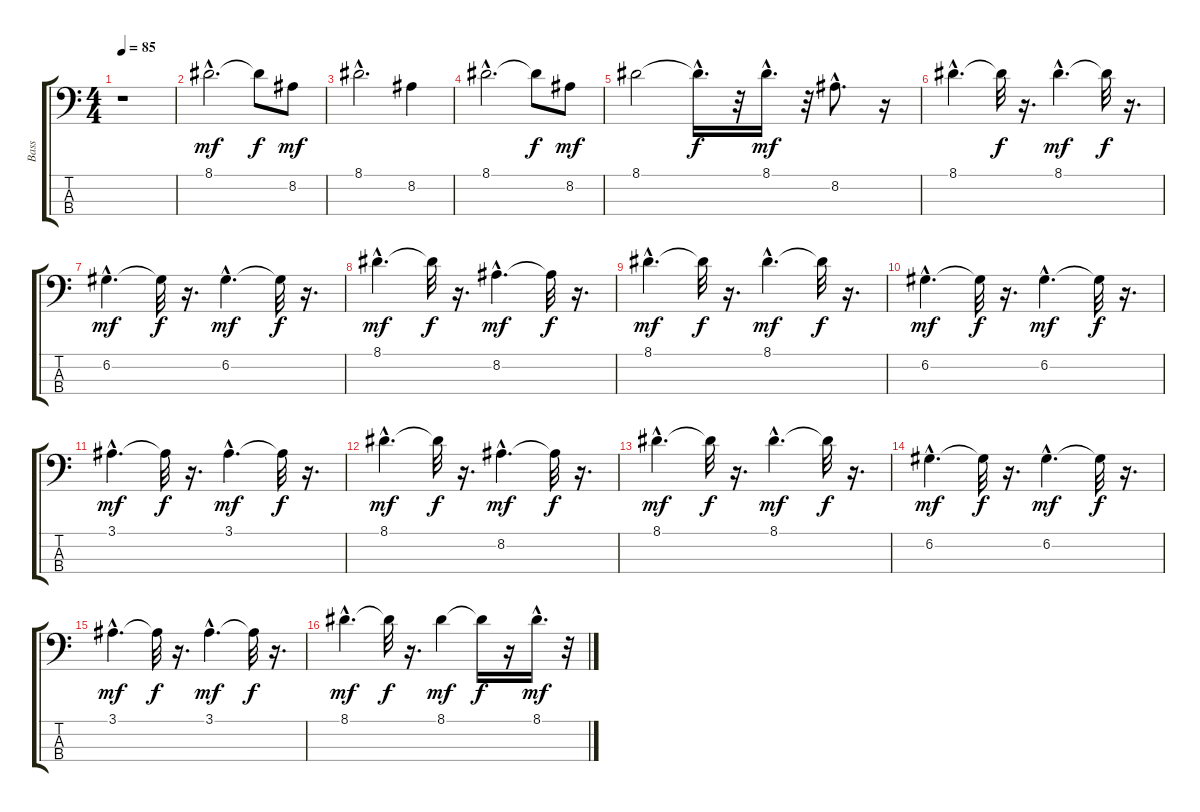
\track ("Bass" "Bass") {instrument electricguitarjazz}
\staff {score tabs}
\tuning (G2 D2 A1 E1) {hide}
\ts (4 4)
\tempo 85
\clef f4
\ks c
r.1{dy mf instrument electricguitarjazz} |
8.1{hac}.2{d} 8.1{t}.8{dy f} 8.2.8{dy mf} |
8.1{hac}.2{d} 8.2.4 |
8.1{hac}.2{d} 8.1{t}.8{dy f} 8.2.8{dy mf} |
8.1.2 8.1{hac t}.16{d dy f} r.32 8.1{hac}.16{d dy mf} r.32 8.2{hac}.8{d} r.16 |
8.1{hac}.4{d} 8.1{t}.32{dy f} r.16{d} 8.1{hac}.4{d dy mf} 8.1{t}.32{dy f} r.16{d} |
6.2{hac}.4{d dy mf} 6.2{t}.32{dy f} r.16{d} 6.2{hac}.4{d dy mf} 6.2{t}.32{dy f} r.16{d} |
8.1{hac}.4{d dy mf} 8.1{t}.32{dy f} r.16{d} 8.2{hac}.4{d dy mf} 8.2{t}.32{dy f} r.16{d} |
8.1{hac}.4{d dy mf} 8.1{t}.32{dy f} r.16{d} 8.1{hac}.4{d dy mf} 8.1{t}.32{dy f} r.16{d} |
6.2{hac}.4{d dy mf} 6.2{t}.32{dy f} r.16{d} 6.2{hac}.4{d dy mf} 6.2{t}.32{dy f} r.16{d} |
3.1{hac}.4{d dy mf} 3.1{t}.32{dy f} r.16{d} 3.1{hac}.4{d dy mf} 3.1{t}.32{dy f} r.16{d} |
8.1{hac}.4{d dy mf} 8.1{t}.32{dy f} r.16{d} 8.2{hac}.4{d dy mf} 8.2{t}.32{dy f} r.16{d} |
8.1{hac}.4{d dy mf} 8.1{t}.32{dy f} r.16{d} 8.1{hac}.4{d dy mf} 8.1{t}.32{dy f} r.16{d} |
6.2{hac}.4{d dy mf} 6.2{t}.32{dy f} r.16{d} 6.2{hac}.4{d dy mf} 6.2{t}.32{dy f} r.16{d} |
3.1{hac}.4{d dy mf} 3.1{t}.32{dy f} r.16{d} 3.1{hac}.4{d dy mf} 3.1{t}.32{dy f} r.16{d} |
8.1{hac}.4{d dy mf} 8.1{t}.32{dy f} r.16{d} 8.1.4{dy mf} 8.1{t}.16{dy f} r.16 8.1{hac}.16{d dy mf} r.32
